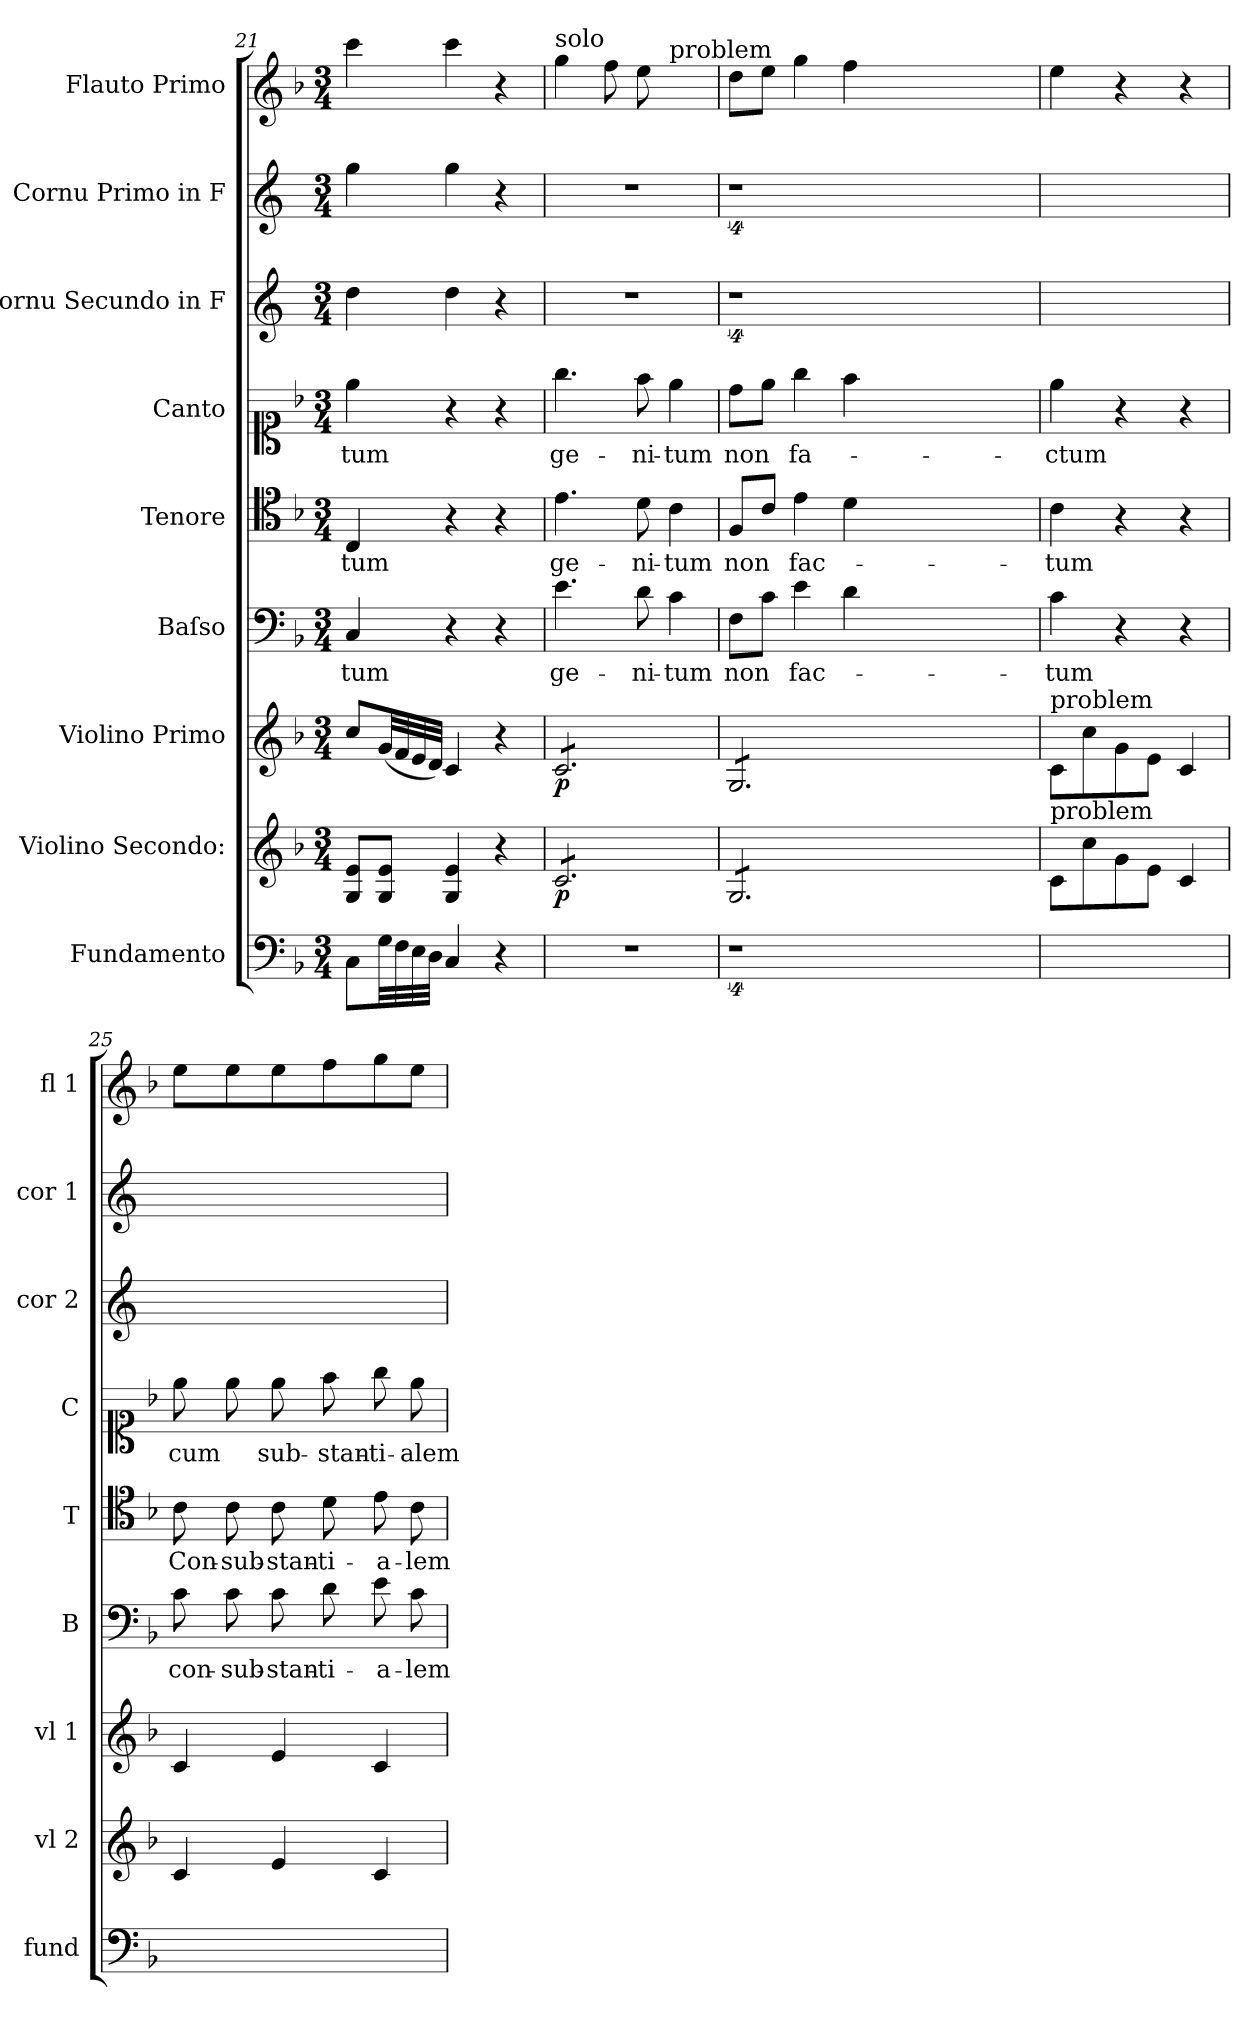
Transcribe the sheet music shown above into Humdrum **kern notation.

**kern	**kern	**dynam	**kern	**dynam	**kern	**text	**kern	**text	**kern	**text	**kern	**kern	**kern
*part9	*part8	*part8	*part7	*part7	*part6	*part6	*part5	*part5	*part4	*part4	*part3	*part2	*part1
*staff9	*staff8	*staff8	*staff7	*staff7	*staff6	*staff6	*staff5	*staff5	*staff4	*staff4	*staff3	*staff2	*staff1
*I"Fundamento	*I"Violino Secondo:	*	*I"Violino Primo	*	*I"Baſso	*	*I"Tenore	*	*I"Canto	*	*I"Cornu Secundo in F	*I"Cornu Primo in F	*I"Flauto Primo
*I'fund	*I'vl 2	*	*I'vl 1	*	*I'B	*	*I'T	*	*I'C	*	*I'cor 2	*I'cor 1	*I'fl 1
*clefF4	*clefG2	*	*clefG2	*	*clefF4	*	*clefC4	*	*clefC1	*	*clefG2	*clefG2	*clefG2
*	*	*	*	*	*	*	*	*	*	*	*ITrd4c7	*ITrd4c7	*
*k[b-]	*k[b-]	*	*k[b-]	*	*k[b-]	*	*k[b-]	*	*k[b-]	*	*k[b-]	*k[b-]	*k[b-]
*F:	*F:	*	*F:	*	*F:	*	*F:	*	*F:	*	*F:	*F:	*F:
*M3/4	*M3/4	*	*M3/4	*	*M3/4	*	*M3/4	*	*M3/4	*	*M3/4	*M3/4	*M3/4
=21	=21	=21	=21	=21	=21	=21	=21	=21	=21	=21	=21	=21	=21
8C\L	8G/ 8e/L	.	8cc/L	.	4C/	-tum	4C/	-tum	4ee\	-tum	4g\	4cc\	4ccc\
32G\LL	8G/ 8e/J	.	(32g/LL	.	.	.	.	.	.	.	.	.	.
32F\	.	.	32f/	.	.	.	.	.	.	.	.	.	.
32E\	.	.	32e/	.	.	.	.	.	.	.	.	.	.
32D\JJJ	.	.	32d/JJJ)	.	.	.	.	.	.	.	.	.	.
4C/	4G/ 4e/	.	4c/	.	4r	.	4r	.	4r	.	4g\	4cc\	4ccc\
4r	4r	.	4r	.	4r	.	4r	.	4r	.	4r	4r	4r
=22	=22	=22	=22	=22	=22	=22	=22	=22	=22	=22	=22	=22	=22
!	!	!	!	!	!	!	!	!	!	!	!	!	!LO:TX:a:t=solo
*	*tremolo	*	*	*	*	*	*	*	*	*	*	*	*
*	*	*	*tremolo	*	*	*	*	*	*	*	*	*	*
2.r	8c/L	p	8c/L	p.	4.e\	ge-	4.e\	ge-	4.gg\	ge-	2.r	2.r	4gg\
.	8c/	.	8c/	.	.	.	.	.	.	.	.	.	.
.	8c/	.	8c/	.	.	.	.	.	.	.	.	.	8ff\
.	8c/	.	8c/	.	8d\	-ni-	8d\	-ni-	8ff\	-ni-	.	.	8ee\
!	!	!	!	!	!	!	!	!	!	!	!	!	!LO:TX:a:t=problem
.	8c/	.	8c/	.	4c\	-tum	4c\	-tum	4ee\	-tum	.	.	4ryy
.	8c/J	.	8c/J	.	.	.	.	.	.	.	.	.	.
=23	=23	=23	=23	=23	=23	=23	=23	=23	=23	=23	=23	=23	=23
4%9r	8G/L	.	8G/L	.	8F\L	non	8F/L	non	8dd\L	non	4%9r	4%9r	8dd\L
.	8G/	.	8G/	.	8c\J	.	8c/J	.	8ee\J	.	.	.	8ee\J
.	8G/	.	8G/	.	4e\	fac-	4e\	fac-	4gg\	fa-	.	.	4gg\
.	8G/	.	8G/	.	.	.	.	.	.	.	.	.	.
.	8G/	.	8G/	.	4d\	.	4d\	.	4ff\	.	.	.	4ff\
.	8G/J	.	8G/J	.	.	.	.	.	.	.	.	.	.
*	*	*	*Xtremolo	*	*	*	*	*	*	*	*	*	*
*	*Xtremolo	*	*	*	*	*	*	*	*	*	*	*	*
.	1.ryy	.	1.ryy	.	1.ryy	.	1.ryy	.	1.ryy	.	.	.	1.ryy
=24	=24	=24	=24	=24	=24	=24	=24	=24	=24	=24	=24	=24	=24
!	!	!	!LO:TX:a:t=problem	!	!	!	!	!	!	!	!	!	!
!	!LO:TX:a:t=problem	!	!	!	!	!	!	!	!	!	!	!	!
2.ryy	8c/L	.	8c/L	.	4c\	-tum	4c\	-tum	4ee\	-ctum	2.ryy	2.ryy	4ee\
.	8cc\	.	8cc\	.	.	.	.	.	.	.	.	.	.
.	8g\	.	8g\	.	4r	.	4r	.	4r	.	.	.	4r
.	8e\J	.	8e\J	.	.	.	.	.	.	.	.	.	.
.	4c/	.	4c/	.	4r	.	4r	.	4r	.	.	.	4r
=25	=25	=25	=25	=25	=25	=25	=25	=25	=25	=25	=25	=25	=25
2.ryy	4c/	.	4c/	.	8c\	con-	8c\	Con-	8ee\	cum	2.ryy	2.ryy	8ee\L
.	.	.	.	.	8c\	-sub-	8c\	-sub-	8ee\	.	.	.	8ee\
.	4e/	.	4e/	.	8c\	-stan-	8c\	-stan-	8ee\	sub-	.	.	8ee\
.	.	.	.	.	8d\	-ti-	8d\	-ti-	8ff\	-stan-	.	.	8ff\
.	4c/	.	4c/	.	8e\	-a-	8e\	-a-	8gg\	-ti-	.	.	8gg\
.	.	.	.	.	8c\	-lem	8c\	-lem	8ee\	-alem	.	.	8ee\J
=	=	=	=	=	=	=	=	=	=	=	=	=	=
*-	*-	*-	*-	*-	*-	*-	*-	*-	*-	*-	*-	*-	*-
